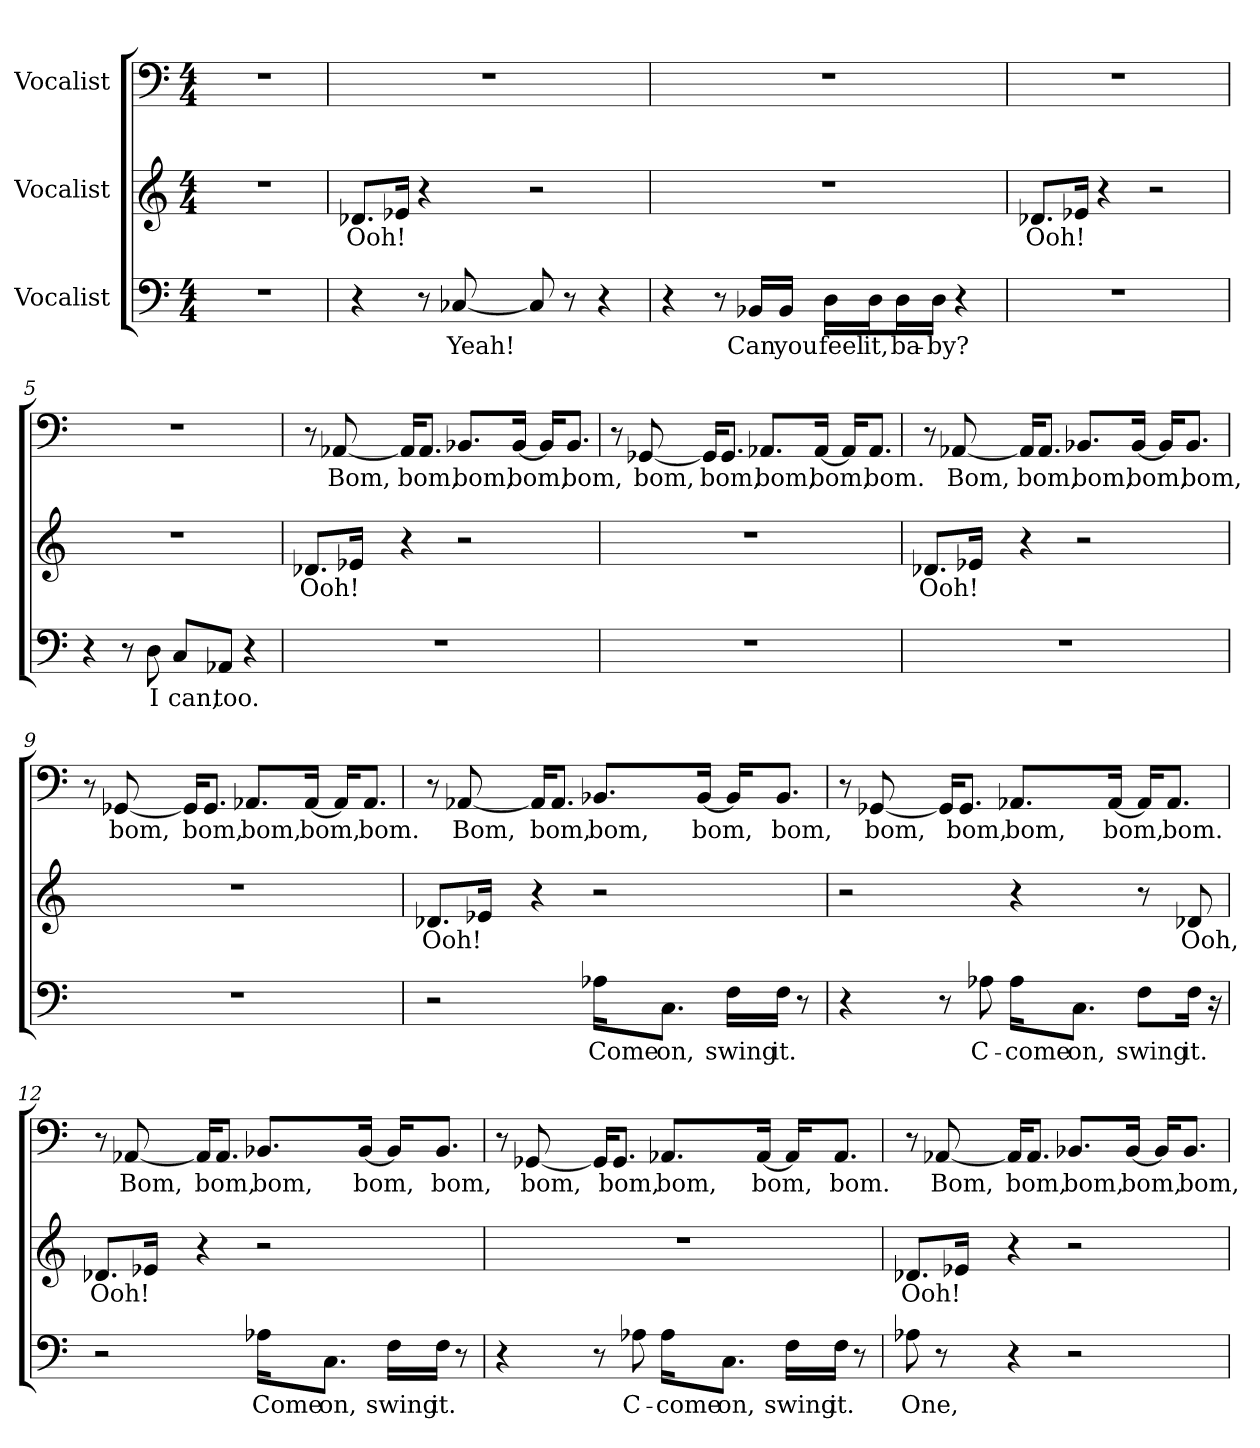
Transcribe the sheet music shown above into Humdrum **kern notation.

**kern	**text	**kern	**text	**kern	**text
*part3	*part3	*part2	*part2	*part1	*part1
*staff3	*staff3	*staff2	*staff2	*staff1	*staff1
*I"Vocalist	*	*I"Vocalist	*	*I"Vocalist	*
*clefF4	*	*clefG2	*	*clefF4	*
*M4/4	*	*M4/4	*	*M4/4	*
=1	=1	=1	=1	=1	=1
1r	.	1r	.	1r	.
=2	=2	=2	=2	=2	=2
4r	.	8.d-X/L	Ooh!	1r	.
.	.	16e-X/Jk	_	.	.
8r	.	4r	.	.	.
[8C-X	Yeah!	.	.	.	.
8C-]	_	2r	.	.	.
8r	.	.	.	.	.
4r	.	.	.	.	.
=3	=3	=3	=3	=3	=3
4r	.	1r	.	1r	.
8r	.	.	.	.	.
16BB-X/LL	Can	.	.	.	.
16BB-/JJ	you	.	.	.	.
16D\LL	feel	.	.	.	.
16D\J	it,	.	.	.	.
16D\L	ba-	.	.	.	.
16D\JJ	-by?	.	.	.	.
4r	.	.	.	.	.
=4	=4	=4	=4	=4	=4
1r	.	8.d-X/L	Ooh!	1r	.
.	.	16e-X/Jk	_	.	.
.	.	4r	.	.	.
.	.	2r	.	.	.
=5	=5	=5	=5	=5	=5
4r	.	1r	.	1r	.
8r	.	.	.	.	.
8D	I	.	.	.	.
8C/L	can,	.	.	.	.
8AA-X/J	too.	.	.	.	.
4r	.	.	.	.	.
=6	=6	=6	=6	=6	=6
1r	.	8.d-X/L	Ooh!	8r	.
.	.	.	.	[8AA-X	Bom,
.	.	16e-X/Jk	_	.	.
.	.	4r	.	16AA-/KL]	_
.	.	.	.	8.AA-/J	bom,
.	.	2r	.	8.BB-X/L	bom,
.	.	.	.	[16BB-/Jk	bom,
.	.	.	.	16BB-/KL]	_
.	.	.	.	8.BB-/J	bom,
=7	=7	=7	=7	=7	=7
1r	.	1r	.	8r	.
.	.	.	.	[8GG-X	bom,
.	.	.	.	16GG-/KL]	_
.	.	.	.	8.GG-/J	bom,
.	.	.	.	8.AA-X/L	bom,
.	.	.	.	[16AA-/Jk	bom,
.	.	.	.	16AA-/KL]	_
.	.	.	.	8.AA-/J	bom.
=8	=8	=8	=8	=8	=8
1r	.	8.d-X/L	Ooh!	8r	.
.	.	.	.	[8AA-X	Bom,
.	.	16e-X/Jk	_	.	.
.	.	4r	.	16AA-/KL]	_
.	.	.	.	8.AA-/J	bom,
.	.	2r	.	8.BB-X/L	bom,
.	.	.	.	[16BB-/Jk	bom,
.	.	.	.	16BB-/KL]	_
.	.	.	.	8.BB-/J	bom,
=9	=9	=9	=9	=9	=9
1r	.	1r	.	8r	.
.	.	.	.	[8GG-X	bom,
.	.	.	.	16GG-/KL]	_
.	.	.	.	8.GG-/J	bom,
.	.	.	.	8.AA-X/L	bom,
.	.	.	.	[16AA-/Jk	bom,
.	.	.	.	16AA-/KL]	_
.	.	.	.	8.AA-/J	bom.
=10	=10	=10	=10	=10	=10
2r	.	8.d-X/L	Ooh!	8r	.
.	.	.	.	[8AA-X	Bom,
.	.	16e-X/Jk	_	.	.
.	.	4r	.	16AA-/KL]	_
.	.	.	.	8.AA-/J	bom,
16A-X\KL	Come	2r	.	8.BB-X/L	bom,
8.C\J	on,	.	.	.	.
.	.	.	.	[16BB-/Jk	bom,
16F\LL	swing	.	.	16BB-/KL]	_
16F\JJ	it.	.	.	8.BB-/J	bom,
8r	.	.	.	.	.
=11	=11	=11	=11	=11	=11
4r	.	2r	.	8r	.
.	.	.	.	[8GG-X	bom,
8r	.	.	.	16GG-/KL]	_
.	.	.	.	8.GG-/J	bom,
8A-X	C-	.	.	.	.
16A-\KL	-come	4r	.	8.AA-X/L	bom,
8.C\J	on,	.	.	.	.
.	.	.	.	[16AA-/Jk	bom,
8F\L	swing	8r	.	16AA-/KL]	_
.	.	.	.	8.AA-/J	bom.
16F\Jk	it.	8d-X	Ooh,	.	.
16r	.	.	.	.	.
=12	=12	=12	=12	=12	=12
2r	.	8.d-X/L	Ooh!	8r	.
.	.	.	.	[8AA-X	Bom,
.	.	16e-X/Jk	_	.	.
.	.	4r	.	16AA-/KL]	_
.	.	.	.	8.AA-/J	bom,
16A-X\KL	Come	2r	.	8.BB-X/L	bom,
8.C\J	on,	.	.	.	.
.	.	.	.	[16BB-/Jk	bom,
16F\LL	swing	.	.	16BB-/KL]	_
16F\JJ	it.	.	.	8.BB-/J	bom,
8r	.	.	.	.	.
=13	=13	=13	=13	=13	=13
4r	.	1r	.	8r	.
.	.	.	.	[8GG-X	bom,
8r	.	.	.	16GG-/KL]	_
.	.	.	.	8.GG-/J	bom,
8A-X	C-	.	.	.	.
16A-\KL	-come	.	.	8.AA-X/L	bom,
8.C\J	on,	.	.	.	.
.	.	.	.	[16AA-/Jk	bom,
16F\LL	swing	.	.	16AA-/KL]	_
16F\JJ	it.	.	.	8.AA-/J	bom.
8r	.	.	.	.	.
=14	=14	=14	=14	=14	=14
8A-X	One,	8.d-X/L	Ooh!	8r	.
8r	.	.	.	[8AA-X	Bom,
.	.	16e-X/Jk	_	.	.
4r	.	4r	.	16AA-/KL]	_
.	.	.	.	8.AA-/J	bom,
2r	.	2r	.	8.BB-X/L	bom,
.	.	.	.	[16BB-/Jk	bom,
.	.	.	.	16BB-/KL]	_
.	.	.	.	8.BB-/J	bom,
=	=	=	=	=	=
*-	*-	*-	*-	*-	*-
